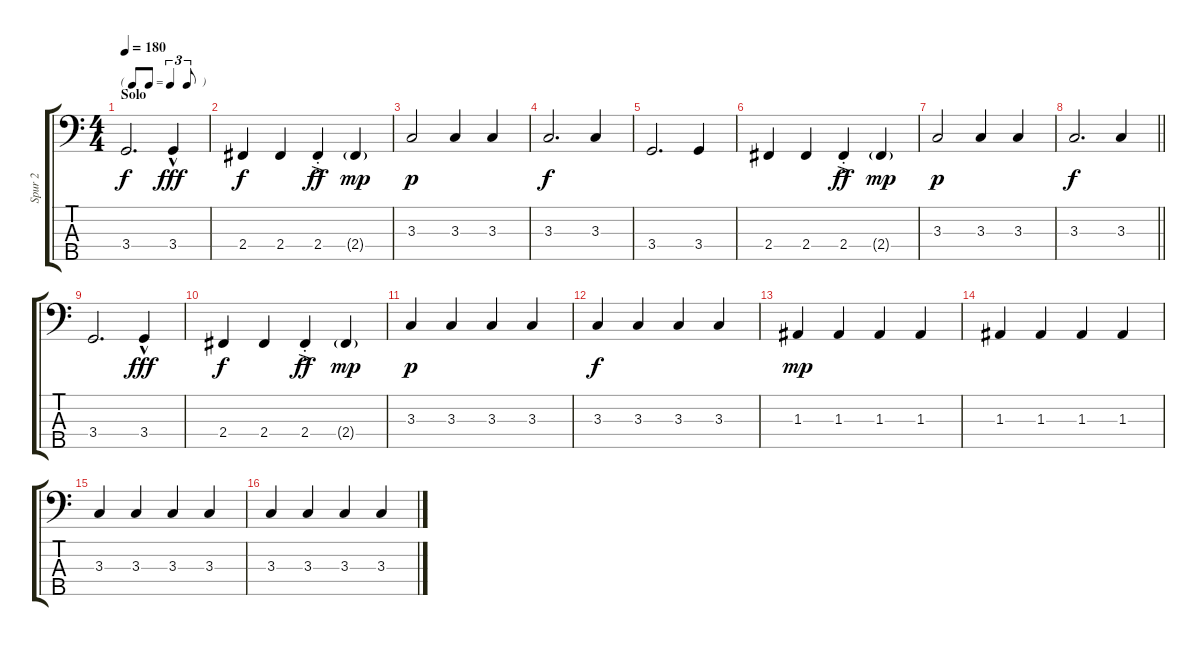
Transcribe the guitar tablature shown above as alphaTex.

\track ("Spur 2" "Spur 2") {instrument electricbassfinger}
\staff {score tabs}
\tuning (G2 D2 A1 E1 B0) {hide}
\ts (4 4)
\tf triplet8th
\section ("" "Solo")
\tempo 180
\clef f4
\ks c
3.4.2{d dy f} 3.4{hac}.4{dy fff} |
2.4.4{dy f} 2.4.4 2.4{ac st}.4{dy ff} 2.4{g}.4{dy mp} |
3.3.2{dy p} 3.3.4 3.3.4 |
3.3.2{d dy f} 3.3.4 |
3.4.2{d} 3.4.4 |
2.4.4 2.4.4 2.4{ac st}.4{dy ff} 2.4{g}.4{dy mp} |
3.3.2{dy p} 3.3.4 3.3.4 |
\barLineRight lightlight
3.3.2{d dy f} 3.3.4 |
3.4.2{d} 3.4{hac}.4{dy fff} |
2.4.4{dy f} 2.4.4 2.4{ac st}.4{dy ff} 2.4{g}.4{dy mp} |
3.3.4{dy p} 3.3.4 3.3.4 3.3.4 |
3.3.4{dy f} 3.3.4 3.3.4 3.3.4 |
1.3.4{dy mp} 1.3.4 1.3.4 1.3.4 |
1.3.4 1.3.4 1.3.4 1.3.4 |
3.3.4 3.3.4 3.3.4 3.3.4 |
3.3.4 3.3.4 3.3.4 3.3.4
